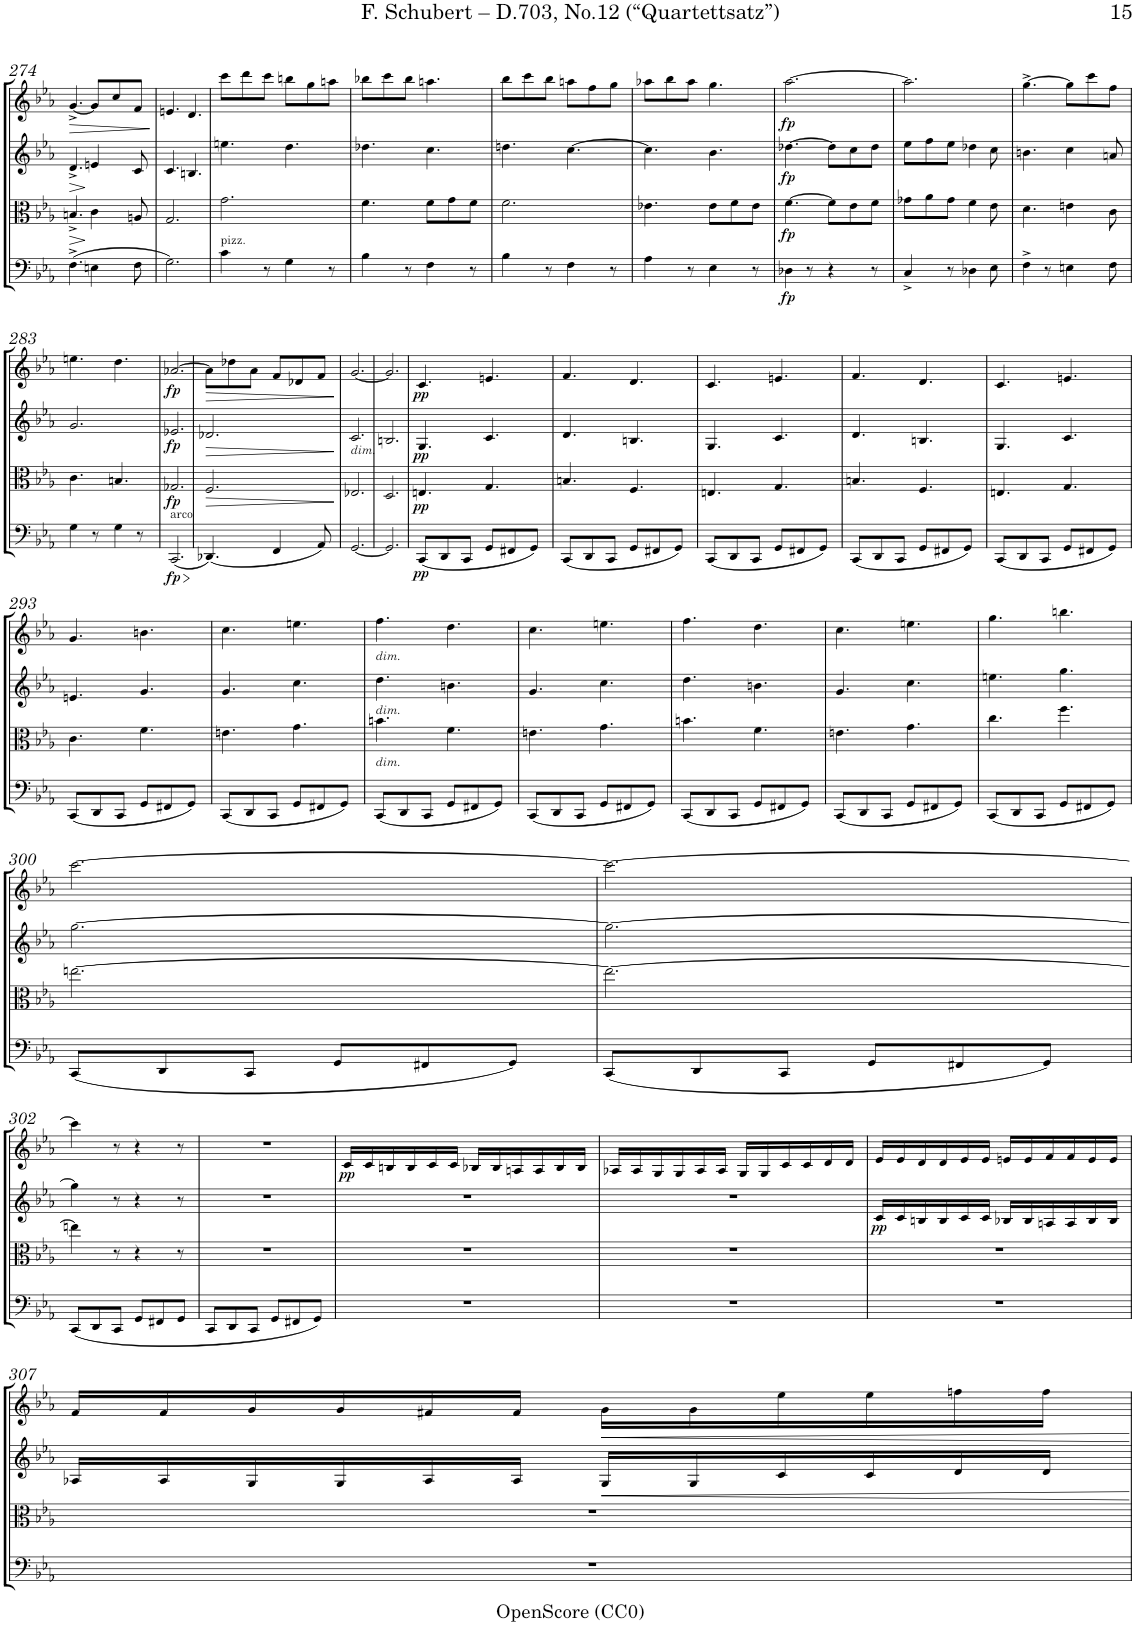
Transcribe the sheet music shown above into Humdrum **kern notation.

**kern	**dynam	**kern	**dynam	**kern	**dynam	**kern	**dynam
*part4	*part4	*part3	*part3	*part2	*part2	*part1	*part1
*staff4	*staff4	*staff3	*staff3	*staff2	*staff2	*staff1	*staff1
*I"Violoncello	*	*I"Viola	*	*I"Violin 2	*	*I"Violin 1	*
*I'Vc	*	*I'Vla	*	*I'Vln	*	*I'Vln	*
!!LO:PB:g=z
*clefF4	*	*clefC3	*	*clefG2	*	*clefG2	*
*k[b-e-a-]	*	*k[b-e-a-]	*	*k[b-e-a-]	*	*k[b-e-a-]	*
*M6/8	*	*M6/8	*	*M6/8	*	*M6/8	*
=274	=274	=274	=274	=274	=274	=274	=274
!	!	!	!LO:HP:b	!	!LO:HP:b	!	!LO:HP:b
(4.F^\	.	4.Bn^/	>	4.d^/	>	[4.g^/	>
4En\	.	4c\	]	4en/	]	8g/L]	.
.	.	.	.	.	.	8cc/	.
8F\	.	8An/	.	8c/	.	8f/J	.
.	.	.	.	.	.	.	]
=275	=275	=275	=275	=275	=275	=275	=275
2.G\)	.	2.G/	.	4.c/	.	4.en/	.
.	.	.	.	4.Bn/	.	4.d/	.
=276	=276	=276	=276	=276	=276	=276	=276
!LO:TX:a:t=pizz.	!	!	!	!	!	!	!
4c\	.	2.g\	.	4.een\	.	8ccc\L	.
.	.	.	.	.	.	8ddd\	.
8r	.	.	.	.	.	8ccc\J	.
4G\	.	.	.	4.dd\	.	8bbn\L	.
.	.	.	.	.	.	8gg\	.
8r	.	.	.	.	.	8aan\J	.
=277	=277	=277	=277	=277	=277	=277	=277
4B-\	.	4.f\	.	4.dd-X\	.	8bb-X\L	.
.	.	.	.	.	.	8ccc\	.
8r	.	.	.	.	.	8bb-\J	.
4F\	.	8f\L	.	4.cc\	.	4.aan\	.
.	.	8g\	.	.	.	.	.
8r	.	8f\J	.	.	.	.	.
=278	=278	=278	=278	=278	=278	=278	=278
4B-\	.	2.f\	.	4.ddn\	.	8bb-\L	.
.	.	.	.	.	.	8ccc\	.
8r	.	.	.	.	.	8bb-\J	.
4F\	.	.	.	[4.cc\	.	8aan\L	.
.	.	.	.	.	.	8ff\	.
8r	.	.	.	.	.	8gg\J	.
=279	=279	=279	=279	=279	=279	=279	=279
4A-\	.	4.e-X\	.	4.cc\]	.	8aa-X\L	.
.	.	.	.	.	.	8bb-\	.
8r	.	.	.	.	.	8aa-\J	.
4E-\	.	8e-\L	.	4.b-\	.	4.gg\	.
.	.	8f\	.	.	.	.	.
8r	.	8e-\J	.	.	.	.	.
=280	=280	=280	=280	=280	=280	=280	=280
!	!LO:DY:b	!	!LO:DY:b	!	!LO:DY:b	!	!LO:DY:b
4D-X\	fp	[4.f\	fp	[4.dd-X\	fp	[2.aa-\	fp
8r	.	.	.	.	.	.	.
4r	.	8f\L]	.	8dd-\L]	.	.	.
.	.	8e-\	.	8cc\	.	.	.
8r	.	8f\J	.	8dd-\J	.	.	.
=281	=281	=281	=281	=281	=281	=281	=281
4C^/	.	8g-X\L	.	8ee-\L	.	2.aa-\]	.
.	.	8a-\	.	8ff\	.	.	.
8r	.	8g-\J	.	8ee-\J	.	.	.
4D-X\	.	4f\	.	4dd-X\	.	.	.
8E-\	.	8e-\	.	8cc\	.	.	.
=282	=282	=282	=282	=282	=282	=282	=282
4F^\	.	4.d\	.	4.bn\	.	[4.gg^\	.
8r	.	.	.	.	.	.	.
4En\	.	4en\	.	4cc\	.	8gg\L]	.
.	.	.	.	.	.	8ccc\	.
8F\	.	8c\	.	8an/	.	8ff\J	.
!!LO:LB:g=z
=283	=283	=283	=283	=283	=283	=283	=283
4G\	.	4.c\	.	2.g/	.	4.een\	.
8r	.	.	.	.	.	.	.
4G\	.	4.Bn/	.	.	.	4.dd\	.
8r	.	.	.	.	.	.	.
=284	=284	=284	=284	=284	=284	=284	=284
!LO:TX:a:t=arco	!	!	!	!	!	!	!
!	!LO:HP:b	!	!	!	!	!	!
!	!LO:DY:n=1:b	!	!LO:DY:b	!	!LO:DY:b	!	!LO:DY:b
(2.CC/	> fp	2.G-X/	fp	2.e-X/	fp	[2.a-X/	fp
.	]	.	.	.	.	.	.
=285	=285	=285	=285	=285	=285	=285	=285
!	!	!	!LO:HP:b	!	!LO:HP:b	!	!LO:HP:b
(4.DD-X/)	.	2.F/	>	2.d-X/	>	8a-\L]	>
.	.	.	.	.	.	8dd-X\	.
.	.	.	.	.	.	8a-\J	.
4FF/	.	.	.	.	.	8f/L	.
.	.	.	.	.	.	8d-X/	.
8AA-/)	.	.	.	.	.	8f/J	.
.	.	.	]	.	]	.	]
=286	=286	=286	=286	=286	=286	=286	=286
!	!	!	!	!LO:TX:b:i:t=dim.	!	!	!
[2.GG/	.	2.E-X/	.	2.c/	.	[2.g/	.
=287	=287	=287	=287	=287	=287	=287	=287
2.GG/]	.	2.D/	.	2.Bn/	.	2.g/]	.
=288	=288	=288	=288	=288	=288	=288	=288
!	!LO:DY:b	!	!LO:DY:b	!	!LO:DY:b	!	!LO:DY:b
(8CC/L	pp	4.En/	pp	4.G/	pp	4.c/	pp
8DD/	.	.	.	.	.	.	.
8CC/J	.	.	.	.	.	.	.
8GG/L	.	4.G/	.	4.c/	.	4.en/	.
8FF#X/	.	.	.	.	.	.	.
8GG/J)	.	.	.	.	.	.	.
=289	=289	=289	=289	=289	=289	=289	=289
(8CC/L	.	4.Bn/	.	4.d/	.	4.f/	.
8DD/	.	.	.	.	.	.	.
8CC/J	.	.	.	.	.	.	.
8GG/L	.	4.F/	.	4.Bn/	.	4.d/	.
8FF#X/	.	.	.	.	.	.	.
8GG/J)	.	.	.	.	.	.	.
=290	=290	=290	=290	=290	=290	=290	=290
(8CC/L	.	4.En/	.	4.G/	.	4.c/	.
8DD/	.	.	.	.	.	.	.
8CC/J	.	.	.	.	.	.	.
8GG/L	.	4.G/	.	4.c/	.	4.en/	.
8FF#X/	.	.	.	.	.	.	.
8GG/J)	.	.	.	.	.	.	.
=291	=291	=291	=291	=291	=291	=291	=291
(8CC/L	.	4.Bn/	.	4.d/	.	4.f/	.
8DD/	.	.	.	.	.	.	.
8CC/J	.	.	.	.	.	.	.
8GG/L	.	4.F/	.	4.Bn/	.	4.d/	.
8FF#X/	.	.	.	.	.	.	.
8GG/J)	.	.	.	.	.	.	.
=292	=292	=292	=292	=292	=292	=292	=292
(8CC/L	.	4.En/	.	4.G/	.	4.c/	.
8DD/	.	.	.	.	.	.	.
8CC/J	.	.	.	.	.	.	.
8GG/L	.	4.G/	.	4.c/	.	4.en/	.
8FF#X/	.	.	.	.	.	.	.
8GG/J)	.	.	.	.	.	.	.
!!LO:LB:g=z
=293	=293	=293	=293	=293	=293	=293	=293
(8CC/L	.	4.c\	.	4.en/	.	4.g/	.
8DD/	.	.	.	.	.	.	.
8CC/J	.	.	.	.	.	.	.
8GG/L	.	4.f\	.	4.g/	.	4.bn\	.
8FF#X/	.	.	.	.	.	.	.
8GG/J)	.	.	.	.	.	.	.
=294	=294	=294	=294	=294	=294	=294	=294
(8CC/L	.	4.en\	.	4.g/	.	4.cc\	.
8DD/	.	.	.	.	.	.	.
8CC/J	.	.	.	.	.	.	.
8GG/L	.	4.g\	.	4.cc\	.	4.een\	.
8FF#X/	.	.	.	.	.	.	.
8GG/J)	.	.	.	.	.	.	.
=295	=295	=295	=295	=295	=295	=295	=295
!	!	!	!	!	!	!LO:TX:b:i:t=dim.	!
!	!	!	!	!LO:TX:b:i:t=dim.	!	!	!
!	!	!LO:TX:b:i:t=dim.	!	!	!	!	!
(8CC/L	.	4.bn\	.	4.dd\	.	4.ff\	.
8DD/	.	.	.	.	.	.	.
8CC/J	.	.	.	.	.	.	.
8GG/L	.	4.f\	.	4.bn\	.	4.dd\	.
8FF#X/	.	.	.	.	.	.	.
8GG/J)	.	.	.	.	.	.	.
=296	=296	=296	=296	=296	=296	=296	=296
(8CC/L	.	4.en\	.	4.g/	.	4.cc\	.
8DD/	.	.	.	.	.	.	.
8CC/J	.	.	.	.	.	.	.
8GG/L	.	4.g\	.	4.cc\	.	4.een\	.
8FF#X/	.	.	.	.	.	.	.
8GG/J)	.	.	.	.	.	.	.
=297	=297	=297	=297	=297	=297	=297	=297
(8CC/L	.	4.bn\	.	4.dd\	.	4.ff\	.
8DD/	.	.	.	.	.	.	.
8CC/J	.	.	.	.	.	.	.
8GG/L	.	4.f\	.	4.bn\	.	4.dd\	.
8FF#X/	.	.	.	.	.	.	.
8GG/J)	.	.	.	.	.	.	.
=298	=298	=298	=298	=298	=298	=298	=298
(8CC/L	.	4.en\	.	4.g/	.	4.cc\	.
8DD/	.	.	.	.	.	.	.
8CC/J	.	.	.	.	.	.	.
8GG/L	.	4.g\	.	4.cc\	.	4.een\	.
8FF#X/	.	.	.	.	.	.	.
8GG/J)	.	.	.	.	.	.	.
=299	=299	=299	=299	=299	=299	=299	=299
(8CC/L	.	4.cc\	.	4.een\	.	4.gg\	.
8DD/	.	.	.	.	.	.	.
8CC/J	.	.	.	.	.	.	.
8GG/L	.	4.ff\	.	4.gg\	.	4.bbn\	.
8FF#X/	.	.	.	.	.	.	.
8GG/J)	.	.	.	.	.	.	.
!!LO:LB:g=z
=300	=300	=300	=300	=300	=300	=300	=300
(8CC/L	.	[2.een\	.	[2.gg\	.	[2.ccc\	.
8DD/	.	.	.	.	.	.	.
8CC/J	.	.	.	.	.	.	.
8GG/L	.	.	.	.	.	.	.
8FF#X/	.	.	.	.	.	.	.
8GG/J)	.	.	.	.	.	.	.
=301	=301	=301	=301	=301	=301	=301	=301
(8CC/L	.	2.ee\_	.	2.gg\_	.	2.ccc\_	.
8DD/	.	.	.	.	.	.	.
8CC/J	.	.	.	.	.	.	.
8GG/L	.	.	.	.	.	.	.
8FF#X/	.	.	.	.	.	.	.
8GG/J)	.	.	.	.	.	.	.
!!LO:LB:g=z
=302	=302	=302	=302	=302	=302	=302	=302
(8CC/L	.	4een\]	.	4gg\]	.	4ccc\]	.
8DD/	.	.	.	.	.	.	.
8CC/J	.	8r	.	8r	.	8r	.
8GG/L	.	4r	.	4r	.	4r	.
8FF#X/	.	.	.	.	.	.	.
8GG/J	.	8r	.	8r	.	8r	.
=303	=303	=303	=303	=303	=303	=303	=303
8CC/L	.	2.r	.	2.r	.	2.r	.
8DD/	.	.	.	.	.	.	.
8CC/J	.	.	.	.	.	.	.
8GG/L	.	.	.	.	.	.	.
8FF#X/	.	.	.	.	.	.	.
8GG/J)	.	.	.	.	.	.	.
=304	=304	=304	=304	=304	=304	=304	=304
!	!	!	!	!	!	!	!LO:DY:b
2.r	.	2.r	.	2.r	.	16c/LL	pp
.	.	.	.	.	.	16c/	.
.	.	.	.	.	.	16Bn/	.
.	.	.	.	.	.	16B/	.
.	.	.	.	.	.	16c/	.
.	.	.	.	.	.	16c/JJ	.
.	.	.	.	.	.	16B-X/LL	.
.	.	.	.	.	.	16B-/	.
.	.	.	.	.	.	16An/	.
.	.	.	.	.	.	16A/	.
.	.	.	.	.	.	16B-/	.
.	.	.	.	.	.	16B-/JJ	.
=305	=305	=305	=305	=305	=305	=305	=305
2.r	.	2.r	.	2.r	.	16A-X/LL	.
.	.	.	.	.	.	16A-/	.
.	.	.	.	.	.	16G/	.
.	.	.	.	.	.	16G/	.
.	.	.	.	.	.	16A-/	.
.	.	.	.	.	.	16A-/JJ	.
.	.	.	.	.	.	16G/LL	.
.	.	.	.	.	.	16G/	.
.	.	.	.	.	.	16c/	.
.	.	.	.	.	.	16c/	.
.	.	.	.	.	.	16d/	.
.	.	.	.	.	.	16d/JJ	.
=306	=306	=306	=306	=306	=306	=306	=306
!	!	!	!	!	!LO:DY:b	!	!
2.r	.	2.r	.	16c/LL	pp	16e-/LL	.
.	.	.	.	16c/	.	16e-/	.
.	.	.	.	16Bn/	.	16d/	.
.	.	.	.	16B/	.	16d/	.
.	.	.	.	16c/	.	16e-/	.
.	.	.	.	16c/JJ	.	16e-/JJ	.
.	.	.	.	16B-X/LL	.	16en/LL	.
.	.	.	.	16B-/	.	16e/	.
.	.	.	.	16An/	.	16f/	.
.	.	.	.	16A/	.	16f/	.
.	.	.	.	16B-/	.	16e/	.
.	.	.	.	16B-/JJ	.	16e/JJ	.
!!LO:LB:g=z
=307	=307	=307	=307	=307	=307	=307	=307
2.r	.	2.r	.	16A-X/LL	.	16f/LL	.
.	.	.	.	16A-/	.	16f/	.
.	.	.	.	16G/	.	16g/	.
.	.	.	.	16G/	.	16g/	.
.	.	.	.	16A-/	.	16f#X/	.
.	.	.	.	16A-/JJ	.	16f#/JJ	.
.	.	.	.	16G/LL	.	16g\LL	.
.	.	.	.	16G/	.	16g\	.
.	.	.	.	16c/	.	16ee-\	.
.	.	.	.	16c/	.	16ee-\	.
.	.	.	.	16d/	.	16ffn\	.
.	.	.	.	16d/JJ	.	16ff\JJ	.
=	=	=	=	=	=	=	=
*-	*-	*-	*-	*-	*-	*-	*-
